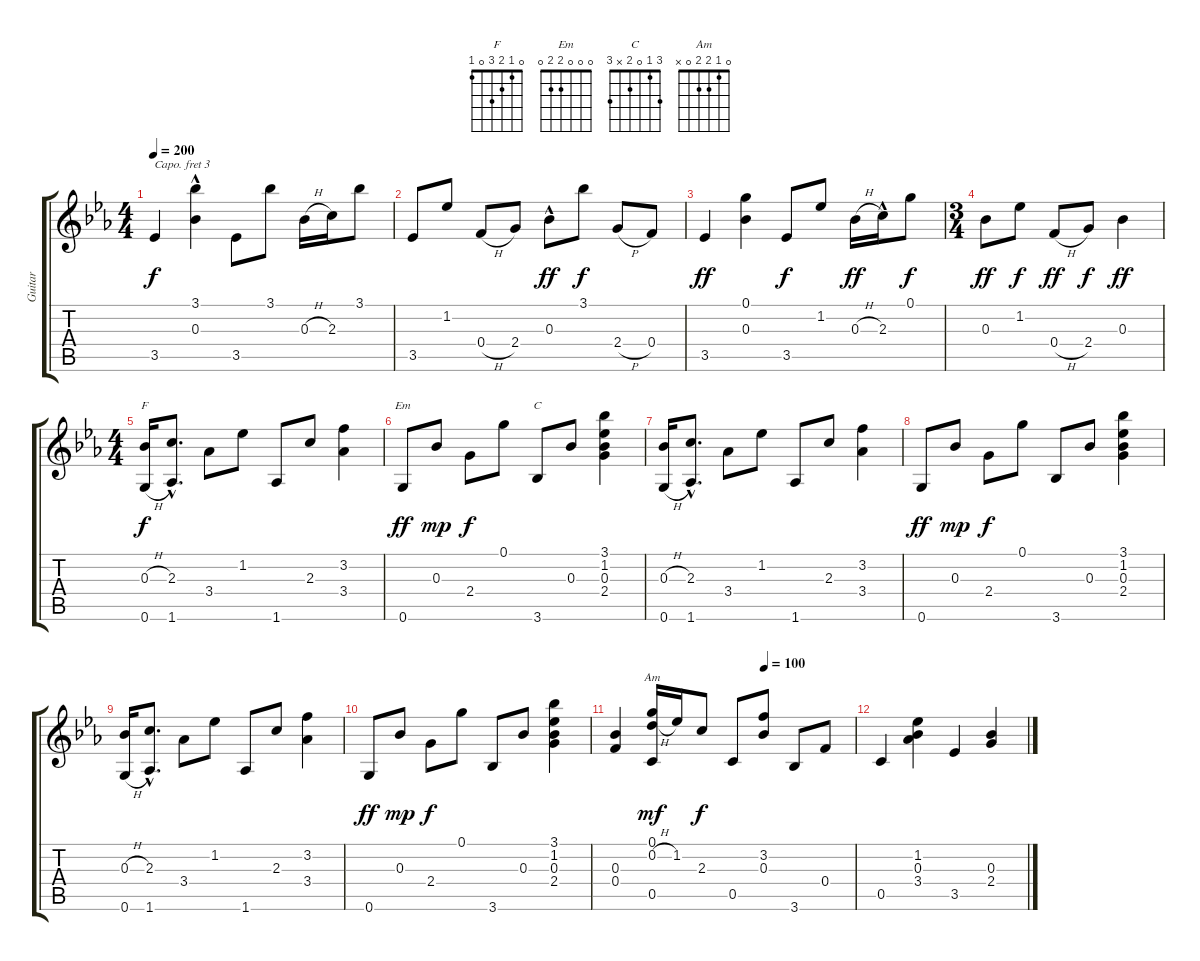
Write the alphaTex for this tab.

\track ("Guitar" "Guitar") {instrument acousticguitarnylon}
\staff {score tabs}
\capo 3
\tuning (E4 B3 G3 D3 A2 E2) {hide}
\chord ("F" 0 1 2 3 0 1)
\chord ("Em" 0 0 0 2 2 0)
\chord ("C" 3 1 0 2 x 3)
\chord ("Am" 0 1 2 2 0 x)
\ts (4 4)
\tempo 200
\clef g2
\ks eb
3.5.4{dy f} (3.1{hac} 0.3{hac}).4 3.5.8 3.1.8 0.3{h}.16 2.3.16 3.1.8 |
3.5.8 1.2.8 0.4{h}.8 2.4.8 0.3{hac}.8{dy ff} 3.1.8{dy f} 2.4{h}.8 0.4.8 |
3.5.4{dy ff} (0.1 0.3).4 3.5.8{dy f} 1.2.8 0.3{h}.16{dy ff} 2.3{hac}.16 0.1.8{dy f} |
\ts (3 4)
0.3.8{dy ff} 1.2.8{dy f} 0.4{h}.8{dy ff} 2.4.8{dy f} 0.3.4{dy ff} |
\ts (4 4)
(0.3{h} 0.6{h}).16{ch "F" dy f} (2.3{hac} 1.6{hac}).8{d} 3.4.8 1.2.8 1.6.8 2.3.8 (3.2 3.4).4 |
0.6.8{ch "Em" dy ff} 0.3.8{dy mp} 2.4.8{dy f} 0.1.8 3.6.8{ch "C"} 0.3.8 (3.1 1.2 0.3 2.4).4 |
(0.3{h} 0.6{h}).16 (2.3{hac} 1.6{hac}).8{d} 3.4.8 1.2.8 1.6.8 2.3.8 (3.2 3.4).4 |
0.6.8{dy ff} 0.3.8{dy mp} 2.4.8{dy f} 0.1.8 3.6.8 0.3.8 (3.1 1.2 0.3 2.4).4 |
(0.3{h} 0.6{h}).16 (2.3{hac} 1.6{hac}).8{d} 3.4.8 1.2.8 1.6.8 2.3.8 (3.2 3.4).4 |
0.6.8{dy ff} 0.3.8{dy mp} 2.4.8{dy f} 0.1.8 3.6.8 0.3.8 (3.1 1.2 0.3 2.4).4 |
\tempo (100 0.625)
(0.3 0.4).4 (0.1 0.2{h} 0.5).16{ch "Am" dy mf} 1.2.16 2.3.8{dy f} 0.5.8 (3.2 0.3).8 3.6.8 0.4.8{volume 4} |
0.5.4 (1.2 0.3 3.4).4 3.5.4 (0.3 2.4).4
